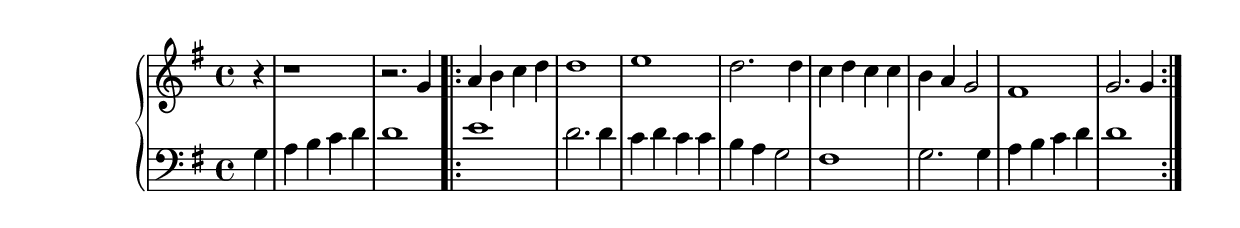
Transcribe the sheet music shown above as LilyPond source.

\version "2.19.49"
%{\header {
  composer = "B. Crowell"
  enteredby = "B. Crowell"
}%}
\new GrandStaff << \new Staff {
                \key g \major
                \time 4/4
                \clef violin
                   \relative g' { \partial 4 r4 | r1 | r2. g4 \bar ".|:" a4 b c d | d1 | e1 | d2. d4 | c4 d c c | b a g2 | fis1 | g2. g4 \bar ":|."}
              } % end staff
              \new Staff {
                 \key g \major
                 \clef bass
                   \relative g { \partial 4 g4 | a4 b c d | d1 | e1 | d2. d4 | c4 d c c | b a g2 | fis1 | g2. g4 | a4 b c d | d1 }
              } % end staff
            >>
